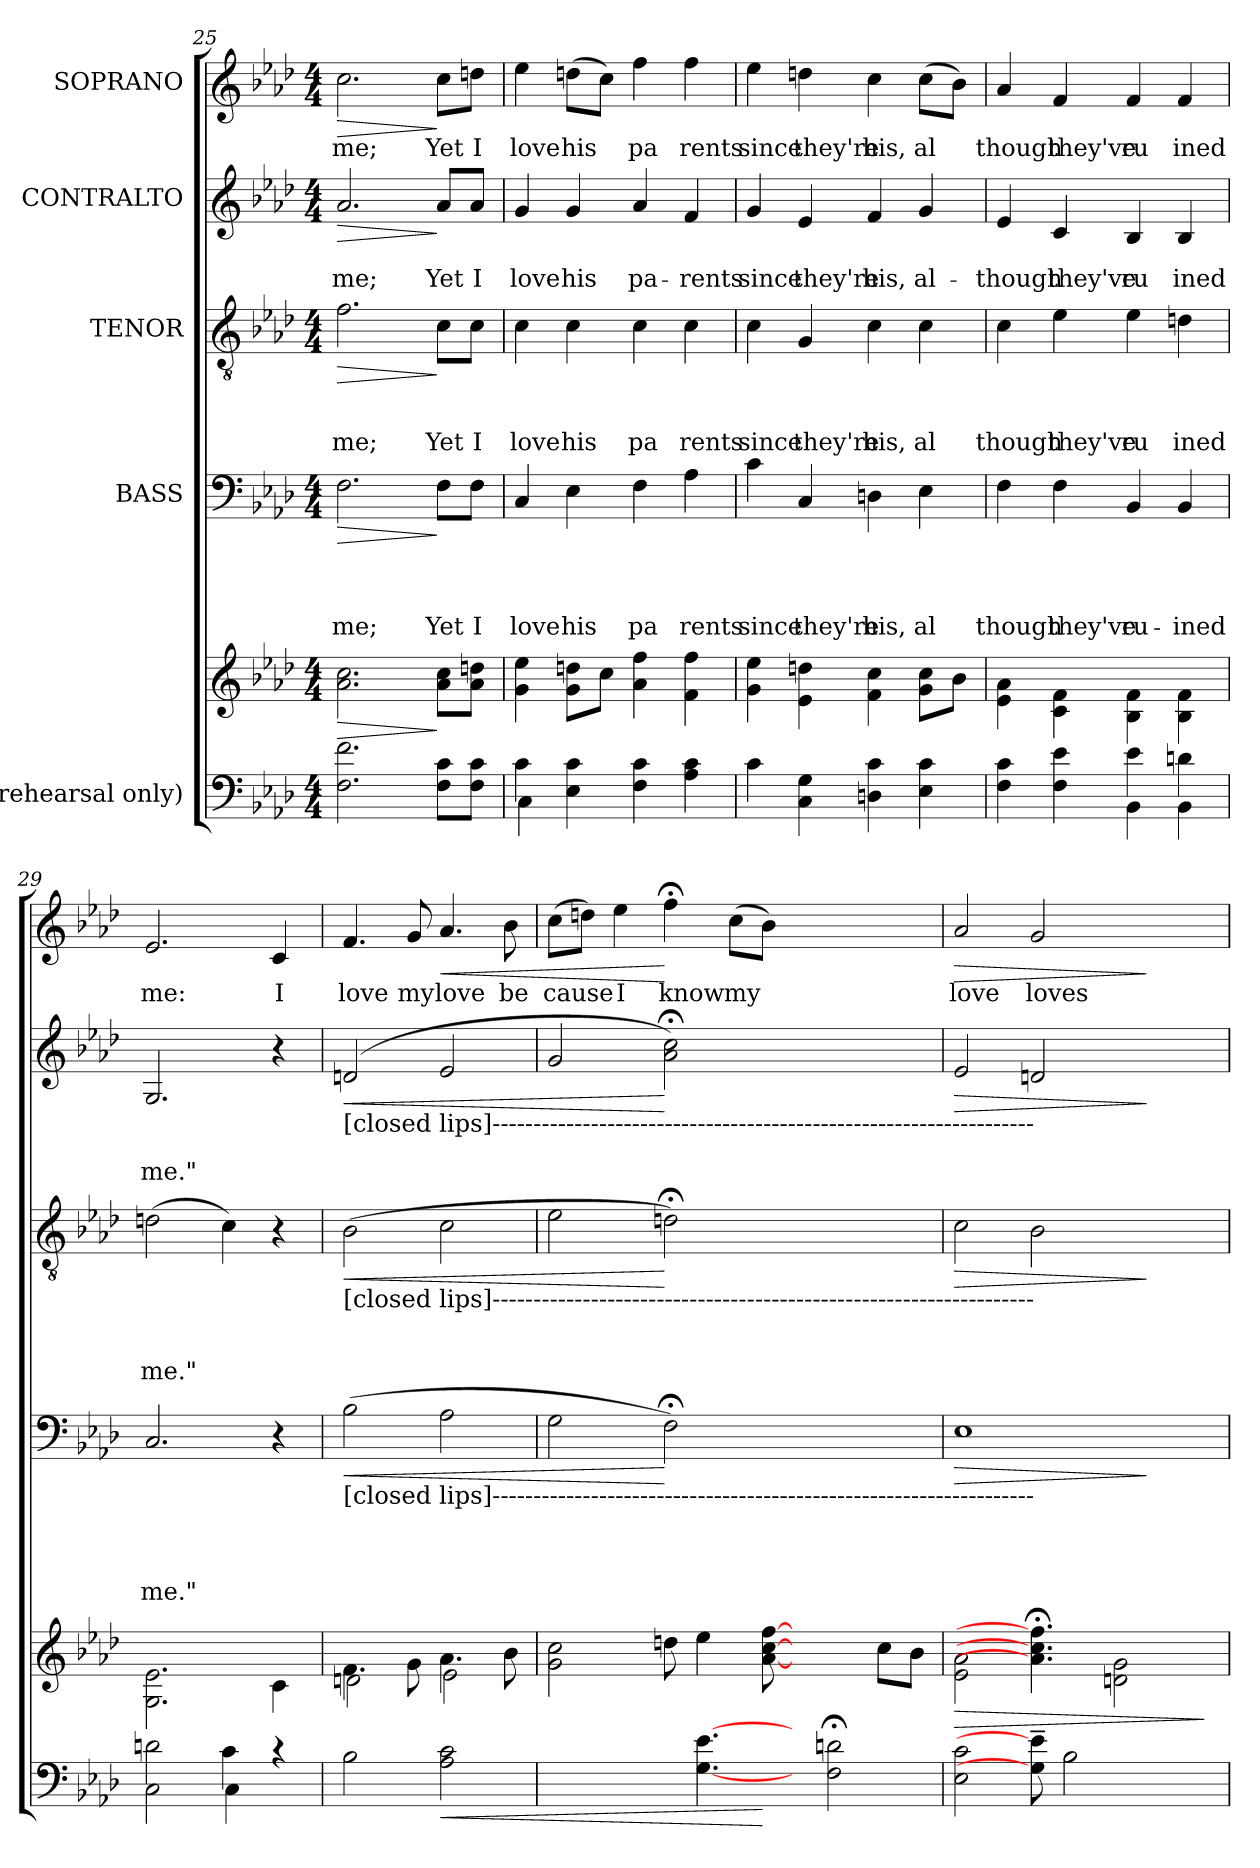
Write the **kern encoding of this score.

**kern	**kern	**dynam	**kern	**text	**text	**text	**text	**dynam	**kern	**text	**text	**text	**dynam	**kern	**text	**text	**dynam	**kern	**text	**dynam
*part5	*part5	*part5	*part4	*part4	*part4	*part4	*part4	*part4	*part3	*part3	*part3	*part3	*part3	*part2	*part2	*part2	*part2	*part1	*part1	*part1
*staff6	*staff5	*staff5/6	*staff4	*staff4	*staff4	*staff4	*staff4	*staff4	*staff3	*staff3	*staff3	*staff3	*staff3	*staff2	*staff2	*staff2	*staff2	*staff1	*staff1	*staff1
*I"(rehearsal only)	*	*	*I"BASS	*	*	*	*	*	*I"TENOR	*	*	*	*	*I"CONTRALTO	*	*	*	*I"SOPRANO	*	*
*clefF4	*clefG2	*	*clefF4	*	*	*	*	*	*clefGv2	*	*	*	*	*clefG2	*	*	*	*clefG2	*	*
*k[b-e-a-d-]	*k[b-e-a-d-]	*	*k[b-e-a-d-]	*	*	*	*	*	*k[b-e-a-d-]	*	*	*	*	*k[b-e-a-d-]	*	*	*	*k[b-e-a-d-]	*	*
*A-:	*A-:	*	*A-:	*	*	*	*	*	*A-:	*	*	*	*	*A-:	*	*	*	*A-:	*	*
*M4/4	*M4/4	*	*M4/4	*	*	*	*	*	*M4/4	*	*	*	*	*M4/4	*	*	*	*M4/4	*	*
=25	=25	=25	=25	=25	=25	=25	=25	=25	=25	=25	=25	=25	=25	=25	=25	=25	=25	=25	=25	=25
!	!	!LO:HP:b	!	!	!	!	!LO:LY:b	!LO:HP:b	!	!	!	!LO:LY:b	!LO:HP:b	!	!	!LO:LY:b	!LO:HP:b	!	!LO:LY:b	!LO:HP:b
2.F\ 2.f\	2.a-\ 2.cc\	>	2.F\	.	.	.	me;	>	2.f\	.	.	me;	>	2.a-/	.	me;	>	2.cc\	me;	>
!	!	!	!	!	!	!	!LO:LY:b	!	!	!	!	!LO:LY:b	!	!	!	!LO:LY:b	!	!	!LO:LY:b	!
8F\ 8c\L	8a-\ 8cc\L	]	8F\L	.	.	.	Yet	]	8c\L	.	.	Yet	]	8a-/L	.	Yet	]	8cc\L	Yet	]
!	!	!	!	!	!	!	!LO:LY:b	!	!	!	!	!LO:LY:b	!	!	!	!LO:LY:b	!	!	!LO:LY:b	!
8F\ 8c\J	8a-\ 8ddn\J	.	8F\J	.	.	.	I	.	8c\J	.	.	I	.	8a-/J	.	I	.	8ddn\J	I	.
=26!	=26!	=26!	=26!	=26!	=26!	=26!	=26!	=26!	=26!	=26!	=26!	=26!	=26!	=26!	=26!	=26!	=26!	=26!	=26!	=26!
*^	*	*	*	*	*	*	*	*	*	*	*	*	*	*	*	*	*	*	*	*
!	!	!	!	!	!	!	!	!LO:LY:b	!	!	!	!	!LO:LY:b	!	!	!	!LO:LY:b	!	!	!LO:LY:b	!
4c\	4C\	4g\ 4ee-\	.	4C/	.	.	.	love	.	4c\	.	.	love	.	4g/	.	love	.	4ee-\	love	.
!	!	!	!	!	!	!	!	!LO:LY:b	!	!	!	!	!LO:LY:b	!	!	!	!LO:LY:b	!	!	!LO:LY:b	!
4E-\ 4c\	2.ryy	8g\ 8ddn\L	.	4E-\	.	.	.	his	.	4c\	.	.	his	.	4g/	.	his	.	(>8ddn\L	his	.
.	.	8cc\J	.	.	.	.	.	.	.	.	.	.	.	.	.	.	.	.	8cc\J)	.	.
!	!	!	!	!	!	!	!	!LO:LY:b	!	!	!	!	!LO:LY:b	!	!	!	!LO:LY:b	!	!	!LO:LY:b	!
4F\ 4c\	.	4a-\ 4ff\	.	4F\	.	.	.	pa	.	4c\	.	.	pa	.	4a-/	.	pa-	.	4ff\	pa	.
!	!	!	!	!	!	!	!	!LO:LY:b	!	!	!	!	!LO:LY:b	!	!	!	!LO:LY:b	!	!	!LO:LY:b	!
4A-\ 4c\	.	4f\ 4ff\	.	4A-\	.	.	.	rents	.	4c\	.	.	rents	.	4f/	.	-rents	.	4ff\	rents	.
*v	*v	*	*	*	*	*	*	*	*	*	*	*	*	*	*	*	*	*	*	*	*
=27!	=27!	=27!	=27!	=27!	=27!	=27!	=27!	=27!	=27!	=27!	=27!	=27!	=27!	=27!	=27!	=27!	=27!	=27!	=27!	=27!
!	!	!	!	!	!	!	!LO:LY:b	!	!	!	!	!LO:LY:b	!	!	!	!LO:LY:b	!	!	!LO:LY:b	!
4c\	4g\ 4ee-\	.	4c\	.	.	.	since	.	4c\	.	.	since	.	4g/	.	since	.	4ee-\	since	.
!	!	!	!	!	!	!	!LO:LY:b	!	!	!	!	!LO:LY:b	!	!	!	!LO:LY:b	!	!	!LO:LY:b	!
4C\ 4G\	4e-\ 4ddn\	.	4C/	.	.	.	they're	.	4G/	.	.	they're	.	4e-/	.	they're	.	4ddn\	they're	.
!	!	!	!	!	!	!	!LO:LY:b	!	!	!	!	!LO:LY:b	!	!	!	!LO:LY:b	!	!	!LO:LY:b	!
4Dn\ 4c\	4f\ 4cc\	.	4Dn\	.	.	.	his,	.	4c\	.	.	his,	.	4f/	.	his,	.	4cc\	his,	.
!	!	!	!	!	!	!	!LO:LY:b	!	!	!	!	!LO:LY:b	!	!	!	!LO:LY:b	!	!	!LO:LY:b	!
4E-\ 4c\	8g\ 8cc\L	.	4E-\	.	.	.	al	.	4c\	.	.	al	.	4g/	.	al-	.	(>8cc\L	al	.
.	8b-\J	.	.	.	.	.	.	.	.	.	.	.	.	.	.	.	.	8b-\J)	.	.
!!LO:PB:g=z
=28!	=28!	=28!	=28!	=28!	=28!	=28!	=28!	=28!	=28!	=28!	=28!	=28!	=28!	=28!	=28!	=28!	=28!	=28!	=28!	=28!
*^	*	*	*	*	*	*	*	*	*	*	*	*	*	*	*	*	*	*	*	*
!	!	!	!	!	!	!	!	!LO:LY:b	!	!	!	!	!LO:LY:b	!	!	!	!LO:LY:b	!	!	!LO:LY:b	!
4F\ 4c\	2ryy	4e-\ 4a-\	.	4F\	.	.	.	though	.	4c\	.	.	though	.	4e-/	.	-though	.	4a-/	though	.
!	!	!	!	!	!	!	!	!LO:LY:b	!	!	!	!	!LO:LY:b	!	!	!	!LO:LY:b	!	!	!LO:LY:b	!
4F\ 4e-\	.	4c\ 4f\	.	4F\	.	.	.	they've	.	4e-\	.	.	they've	.	4c/	.	they've	.	4f/	they've	.
!	!	!	!	!	!	!	!	!LO:LY:b	!	!	!	!	!LO:LY:b	!	!	!	!LO:LY:b	!	!	!LO:LY:b	!
4e-\	4BB-\	4B-\ 4f\	.	4BB-/	.	.	.	ru-	.	4e-\	.	.	ru	.	4B-/	.	ru	.	4f/	ru	.
!	!	!	!	!	!	!	!	!LO:LY:b	!	!	!	!	!LO:LY:b	!	!	!	!LO:LY:b	!	!	!LO:LY:b	!
4dn\	4BB-\	4B-\ 4f\	.	4BB-/	.	.	.	-ined	.	4dn\	.	.	ined	.	4B-/	.	ined	.	4f/	ined	.
=29!	=29!	=29!	=29!	=29!	=29!	=29!	=29!	=29!	=29!	=29!	=29!	=29!	=29!	=29!	=29!	=29!	=29!	=29!	=29!	=29!	=29!
!	!	!	!	!	!	!	!	!LO:LY:b	!	!	!	!	!LO:LY:b	!	!	!	!LO:LY:b	!	!	!LO:LY:b	!
2C\	2dn\	2.G\ 2.e-\	.	2.C/	.	.	.	me."	.	(>2dn\	.	.	me."	.	2.G/	.	me."	.	2.e-/	me:	.
4c\	4C\	.	.	.	.	.	.	.	.	4c\)	.	.	.	.	.	.	.	.	.	.	.
!	!	!	!	!	!	!	!	!	!	!	!	!	!	!	!	!	!	!	!	!LO:LY:b	!
4rc	4ryy	4c\	.	4r	.	.	.	.	.	4r	.	.	.	.	4r	.	.	.	4c/	I	.
=30!	=30!	=30!	=30!	=30!	=30!	=30!	=30!	=30!	=30!	=30!	=30!	=30!	=30!	=30!	=30!	=30!	=30!	=30!	=30!	=30!	=30!
*	*	*^	*	*	*	*	*	*	*	*	*	*	*	*	*	*	*	*	*	*	*
!	!	!	!	!	!	!	!	!	!	!	!	!	!	!	!	!LO:TX:b:t=[closed lips]------------------------------------------------------------------	!	!	!	!	!	!
!	!	!	!	!	!	!	!	!	!	!	!LO:TX:b:t=[closed lips]------------------------------------------------------------------	!	!	!	!	!	!	!	!	!	!	!
!	!	!	!	!	!LO:TX:b:t=[closed lips]------------------------------------------------------------------	!	!	!	!	!	!	!	!	!	!	!	!	!	!	!	!	!
!	!	!	!	!	!	!	!	!	!	!LO:HP:b	!	!	!	!	!LO:HP:b	!	!	!	!LO:HP:b	!	!LO:LY:b	!
*v	*v	*	*	*	*	*	*	*	*	*	*	*	*	*	*	*	*	*	*	*	*	*
2B-\	4.f\	2dn\	.	(>2B-\	.	.	.	.	<	(>2B-\	.	.	.	<	(2dn/	.	.	<	4.f/	love	.
!	!	!	!	!	!	!	!	!	!	!	!	!	!	!	!	!	!	!	!	!LO:LY:b	!
.	8g\	.	.	.	.	.	.	.	.	.	.	.	.	.	.	.	.	.	8g/	my	.
!	!	!	!LO:HP:b=2	!	!	!	!	!	!	!	!	!	!	!	!	!	!	!	!	!LO:LY:b	!LO:HP:b
2A-\ 2c\	4.a-\	2e-\	<	2A-\	.	.	.	.	.	2c\	.	.	.	.	2e-/	.	.	.	4.a-/	love	<
!	!	!	!	!	!	!	!	!	!	!	!	!	!	!	!	!	!	!	!	!LO:LY:b	!
.	8b-\	.	.	.	.	.	.	.	.	.	.	.	.	.	.	.	.	.	8b-\	be	.
*	*v	*v	*	*	*	*	*	*	*	*	*	*	*	*	*	*	*	*	*	*	*
=31!	=31!	=31!	=31!	=31!	=31!	=31!	=31!	=31!	=31!	=31!	=31!	=31!	=31!	=31!	=31!	=31!	=31!	=31!	=31!	=31!
!	!	!	!	!	!	!	!	!	!	!	!	!	!	!	!	!	!	!	!LO:LY:b	!
2ryy	2g\ 2cc\	.	2G\	.	.	.	.	.	2e-\	.	.	.	.	2g/	.	.	.	(>8cc\L	cause	.
.	.	.	.	.	.	.	.	.	.	.	.	.	.	.	.	.	.	8ddn\J)	.	.
!	!	!	!	!	!	!	!	!	!	!	!	!	!	!	!	!	!	!	!LO:LY:b	!
.	.	.	.	.	.	.	.	.	.	.	.	.	.	.	.	.	.	4ee-\	I	.
!	!	!	!	!	!	!	!	!	!	!	!	!	!	!	!	!	!	!	!LO:LY:b	!
8ryy	8ddn\	.	2F;<\)	.	.	.	.	[	2dn;<\)	.	.	.	[	2a-\;< 2cc\;<)	.	.	[	4ff;<\	know	[
[4.G\ [4.e-\	4ee-\	.	.	.	.	.	.	.	.	.	.	.	.	.	.	.	.	.	.	.
!	!	!	!	!	!	!	!	!	!	!	!	!	!	!	!	!	!	!	!LO:LY:b	!
.	.	.	.	.	.	.	.	.	.	.	.	.	.	.	.	.	.	(>8cc\L	my	.
.	[8a-\ [8cc\ [8ff\	[	.	.	.	.	.	.	.	.	.	.	.	.	.	.	.	8b-\J)	.	.
8ryy	4.ryy	.	2ryy	.	.	.	.	.	2ryy	.	.	.	.	2ryy	.	.	.	2ryy	.	.
2F\;< 2dn\;<	.	.	.	.	.	.	.	.	.	.	.	.	.	.	.	.	.	.	.	.
.	8cc\L	.	.	.	.	.	.	.	.	.	.	.	.	.	.	.	.	.	.	.
.	8b-\J	.	8ryy	.	.	.	.	.	8ryy	.	.	.	.	8ryy	.	.	.	8ryy	.	.
=32!	=32!	=32!	=32!	=32!	=32!	=32!	=32!	=32!	=32!	=32!	=32!	=32!	=32!	=32!	=32!	=32!	=32!	=32!	=32!	=32!
!	!	!LO:HP:b	!	!	!	!	!	!LO:HP:b	!	!	!	!	!LO:HP:b	!	!	!	!LO:HP:b	!	!LO:LY:b	!LO:HP:b
2E-\ 2c\	2e-\ 2a-\	>	1E-	.	.	.	.	>	2c\	.	.	.	>	2e-/	.	.	>	2a-/	love	>
!	!	!	!	!	!	!	!	!	!	!	!	!	!	!	!	!	!	!	!LO:LY:b	!
8G\]~> 8e-\]~>	4.a-\];< 4.cc\];< 4.ff\];<	.	.	.	.	.	.	.	2B-\	.	.	.	.	2dn/	.	.	.	2g/	loves	.
2B-\	.	.	.	.	.	.	.	.	.	.	.	.	.	.	.	.	.	.	.	.
.	2dn\ 2g\	.	.	.	.	.	.	.	.	.	.	.	.	.	.	.	.	.	.	.
.	.	.	4.ryy	.	.	.	.	]	4.ryy	.	.	.	]	4.ryy	.	.	]	4.ryy	.	]
4ryy	.	.	.	.	.	.	.	.	.	.	.	.	.	.	.	.	.	.	.	.
.	.	]	.	.	.	.	.	.	.	.	.	.	.	.	.	.	.	.	.	.
=!	=!	=!	=!	=!	=!	=!	=!	=!	=!	=!	=!	=!	=!	=!	=!	=!	=!	=!	=!	=!
*-	*-	*-	*-	*-	*-	*-	*-	*-	*-	*-	*-	*-	*-	*-	*-	*-	*-	*-	*-	*-
